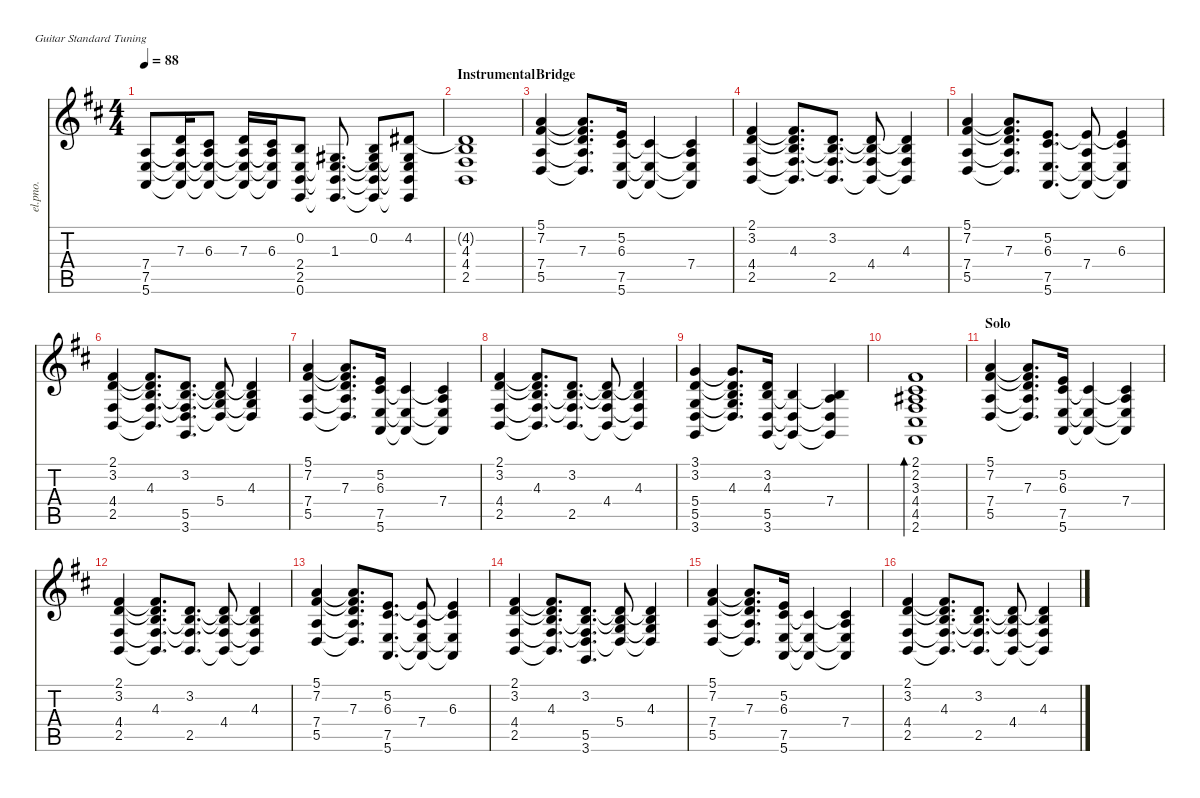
\defaultSystemsLayout 4
\hideDynamics
\bracketExtendMode nobrackets
\otherSystemsTrackNameOrientation horizontal
\track ("Electric Piano" "el.pno.") {instrument electricpiano1}
\staff {score tabs}
\tuning (E4 B3 G3 D3 A2 E2)
\ts (4 4)
\tempo 88
\clef g2
\ks d
(5.6{acc forcenatural} 7.5{acc forcenatural} 7.4{acc forcenatural}).8{dy mf} (7.3{acc forcenatural} 7.4{t acc forcenatural} 7.5{t acc forcenatural} 5.6{t acc forcenatural}).16 (6.3{acc #} 7.4{t acc forcenatural} 7.5{t acc forcenatural} 5.6{t acc forcenatural}).8 (7.3{acc forcenatural} 7.4{t acc forcenatural} 7.5{t acc forcenatural} 5.6{t acc forcenatural}).16 (6.3{acc #} 7.4{t acc forcenatural} 7.5{t acc forcenatural} 5.6{t acc forcenatural}).16 (0.6{acc forcenatural} 2.5{acc forcenatural} 2.4{acc forcenatural} 0.2{acc forcenatural}).8 (1.3{acc #} 2.4{t acc forcenatural} 2.5{t acc forcenatural} 0.6{t acc forcenatural}).8{d} (0.2{acc forcenatural} 1.3{t acc #} 2.4{t acc forcenatural} 2.5{t acc forcenatural} 0.6{t acc forcenatural}).8 (4.2{acc #} 1.3{t acc #} 2.4{t acc forcenatural} 2.5{t acc forcenatural} 0.6{t acc forcenatural}).8 |
\section ("" "Instrumental")
(2.5{acc forcenatural} 4.4{acc #} 4.3{acc forcenatural} 4.2{t acc #}).1 |
\section ("" "Bridge")
(5.5{acc forcenatural} 7.2{acc #} 5.1{acc forcenatural} 7.4{acc forcenatural}).4 (7.4{t acc forcenatural} 5.5{t acc forcenatural} 7.3{acc forcenatural} 7.2{t acc #} 5.1{t acc forcenatural}).8{d} (5.2{acc forcenatural} 6.3{acc #} 5.6{acc forcenatural} 7.5{acc forcenatural}).16 (7.5{t acc forcenatural} 5.6{t acc forcenatural} 6.3{t acc #}).4 (7.4{acc forcenatural} 6.3{t acc #} 7.5{t acc forcenatural} 5.6{t acc forcenatural}).4 |
(2.5{acc forcenatural} 3.2{acc forcenatural} 2.1{acc #} 4.4{acc #}).4 (4.4{t acc #} 2.5{t acc forcenatural} 4.3{acc forcenatural} 3.2{t acc forcenatural} 2.1{t acc #}).8{d} (3.2{acc forcenatural} 2.5{acc forcenatural} 4.4{t acc #} 4.3{t acc forcenatural}).8{d} (2.5{t acc forcenatural} 4.4{acc #} 3.2{t acc forcenatural} 4.3{t acc forcenatural}).8 (4.3{acc forcenatural} 2.5{t acc forcenatural} 4.4{t acc #} 3.2{t acc forcenatural}).4 |
(5.5{acc forcenatural} 7.2{acc #} 5.1{acc forcenatural} 7.4{acc forcenatural}).4 (7.4{t acc forcenatural} 5.5{t acc forcenatural} 7.3{acc forcenatural} 7.2{t acc #} 5.1{t acc forcenatural}).8{d} (5.2{acc forcenatural} 6.3{acc #} 5.6{acc forcenatural} 7.5{acc forcenatural}).8{d} (7.5{t acc forcenatural} 5.6{t acc forcenatural} 7.4{acc forcenatural} 5.2{t acc forcenatural}).8 (6.3{acc #} 7.5{t acc forcenatural} 5.6{t acc forcenatural} 5.2{t acc forcenatural}).4 |
(2.5{acc forcenatural} 3.2{acc forcenatural} 2.1{acc #} 4.4{acc #}).4 (4.4{t acc #} 2.5{t acc forcenatural} 4.3{acc forcenatural} 3.2{t acc forcenatural} 2.1{t acc #}).8{d} (3.2{acc forcenatural} 5.5{acc forcenatural} 4.4{t acc #} 4.3{t acc forcenatural} 3.6{acc forcenatural}).8{d} (5.5{t acc forcenatural} 5.4{acc forcenatural} 3.2{t acc forcenatural} 4.3{t acc forcenatural}).8 (4.3{acc forcenatural} 5.5{t acc forcenatural} 5.4{t acc forcenatural} 3.2{t acc forcenatural}).4 |
(5.5{acc forcenatural} 7.2{acc #} 5.1{acc forcenatural} 7.4{acc forcenatural}).4 (7.4{t acc forcenatural} 5.5{t acc forcenatural} 7.3{acc forcenatural} 7.2{t acc #} 5.1{t acc forcenatural}).8{d} (5.2{acc forcenatural} 6.3{acc #} 5.6{acc forcenatural} 7.5{acc forcenatural}).16 (7.5{t acc forcenatural} 5.6{t acc forcenatural} 6.3{t acc #}).4 (7.4{acc forcenatural} 6.3{t acc #} 7.5{t acc forcenatural} 5.6{t acc forcenatural}).4 |
(2.5{acc forcenatural} 3.2{acc forcenatural} 2.1{acc #} 4.4{acc #}).4 (4.4{t acc #} 2.5{t acc forcenatural} 4.3{acc forcenatural} 3.2{t acc forcenatural} 2.1{t acc #}).8{d} (3.2{acc forcenatural} 2.5{acc forcenatural} 4.4{t acc #} 4.3{t acc forcenatural}).8{d} (2.5{t acc forcenatural} 4.4{acc #} 3.2{t acc forcenatural} 4.3{t acc forcenatural}).8 (4.3{acc forcenatural} 2.5{t acc forcenatural} 4.4{t acc #} 3.2{t acc forcenatural}).4 |
(5.5{acc forcenatural} 3.2{acc forcenatural} 3.1{acc forcenatural} 5.4{acc forcenatural} 3.6{acc forcenatural}).4 (5.4{t acc forcenatural} 5.5{t acc forcenatural} 4.3{acc forcenatural} 3.2{t acc forcenatural} 3.1{t acc forcenatural}).8{d} (3.2{acc forcenatural} 4.3{acc forcenatural} 3.6{acc forcenatural} 5.5{acc forcenatural}).16 (5.5{t acc forcenatural} 3.6{t acc forcenatural} 4.3{t acc forcenatural}).4 (7.4{acc forcenatural} 4.3{t acc forcenatural} 5.5{t acc forcenatural} 3.6{t acc forcenatural}).4 |
(2.6{acc #} 4.5{acc #} 4.4{acc #} 3.3{acc #} 2.2{acc #} 2.1{acc #}).1{bd 284} |
\section ("" "Solo")
(5.5{acc forcenatural} 7.2{acc #} 5.1{acc forcenatural} 7.4{acc forcenatural}).4 (7.4{t acc forcenatural} 5.5{t acc forcenatural} 7.3{acc forcenatural} 7.2{t acc #} 5.1{t acc forcenatural}).8{d} (5.2{acc forcenatural} 6.3{acc #} 5.6{acc forcenatural} 7.5{acc forcenatural}).16 (7.5{t acc forcenatural} 5.6{t acc forcenatural} 6.3{t acc #}).4 (7.4{acc forcenatural} 6.3{t acc #} 7.5{t acc forcenatural} 5.6{t acc forcenatural}).4 |
(2.5{acc forcenatural} 3.2{acc forcenatural} 2.1{acc #} 4.4{acc #}).4 (4.4{t acc #} 2.5{t acc forcenatural} 4.3{acc forcenatural} 3.2{t acc forcenatural} 2.1{t acc #}).8{d} (3.2{acc forcenatural} 2.5{acc forcenatural} 4.4{t acc #} 4.3{t acc forcenatural}).8{d} (2.5{t acc forcenatural} 4.4{acc #} 3.2{t acc forcenatural} 4.3{t acc forcenatural}).8 (4.3{acc forcenatural} 2.5{t acc forcenatural} 4.4{t acc #} 3.2{t acc forcenatural}).4 |
(5.5{acc forcenatural} 7.2{acc #} 5.1{acc forcenatural} 7.4{acc forcenatural}).4 (7.4{t acc forcenatural} 5.5{t acc forcenatural} 7.3{acc forcenatural} 7.2{t acc #} 5.1{t acc forcenatural}).8{d} (5.2{acc forcenatural} 6.3{acc #} 5.6{acc forcenatural} 7.5{acc forcenatural}).8{d} (7.5{t acc forcenatural} 5.6{t acc forcenatural} 7.4{acc forcenatural} 5.2{t acc forcenatural}).8 (6.3{acc #} 7.5{t acc forcenatural} 5.6{t acc forcenatural} 5.2{t acc forcenatural}).4 |
(2.5{acc forcenatural} 3.2{acc forcenatural} 2.1{acc #} 4.4{acc #}).4 (4.4{t acc #} 2.5{t acc forcenatural} 4.3{acc forcenatural} 3.2{t acc forcenatural} 2.1{t acc #}).8{d} (3.2{acc forcenatural} 5.5{acc forcenatural} 4.4{t acc #} 4.3{t acc forcenatural} 3.6{acc forcenatural}).8{d} (5.5{t acc forcenatural} 5.4{acc forcenatural} 3.2{t acc forcenatural} 4.3{t acc forcenatural}).8 (4.3{acc forcenatural} 5.5{t acc forcenatural} 5.4{t acc forcenatural} 3.2{t acc forcenatural}).4 |
(5.5{acc forcenatural} 7.2{acc #} 5.1{acc forcenatural} 7.4{acc forcenatural}).4 (7.4{t acc forcenatural} 5.5{t acc forcenatural} 7.3{acc forcenatural} 7.2{t acc #} 5.1{t acc forcenatural}).8{d} (5.2{acc forcenatural} 6.3{acc #} 5.6{acc forcenatural} 7.5{acc forcenatural}).16 (7.5{t acc forcenatural} 5.6{t acc forcenatural} 6.3{t acc #}).4 (7.4{acc forcenatural} 6.3{t acc #} 7.5{t acc forcenatural} 5.6{t acc forcenatural}).4 |
(2.5{acc forcenatural} 3.2{acc forcenatural} 2.1{acc #} 4.4{acc #}).4 (4.4{t acc #} 2.5{t acc forcenatural} 4.3{acc forcenatural} 3.2{t acc forcenatural} 2.1{t acc #}).8{d} (3.2{acc forcenatural} 2.5{acc forcenatural} 4.4{t acc #} 4.3{t acc forcenatural}).8{d} (2.5{t acc forcenatural} 4.4{acc #} 3.2{t acc forcenatural} 4.3{t acc forcenatural}).8 (4.3{acc forcenatural} 2.5{t acc forcenatural} 4.4{t acc #} 3.2{t acc forcenatural}).4
